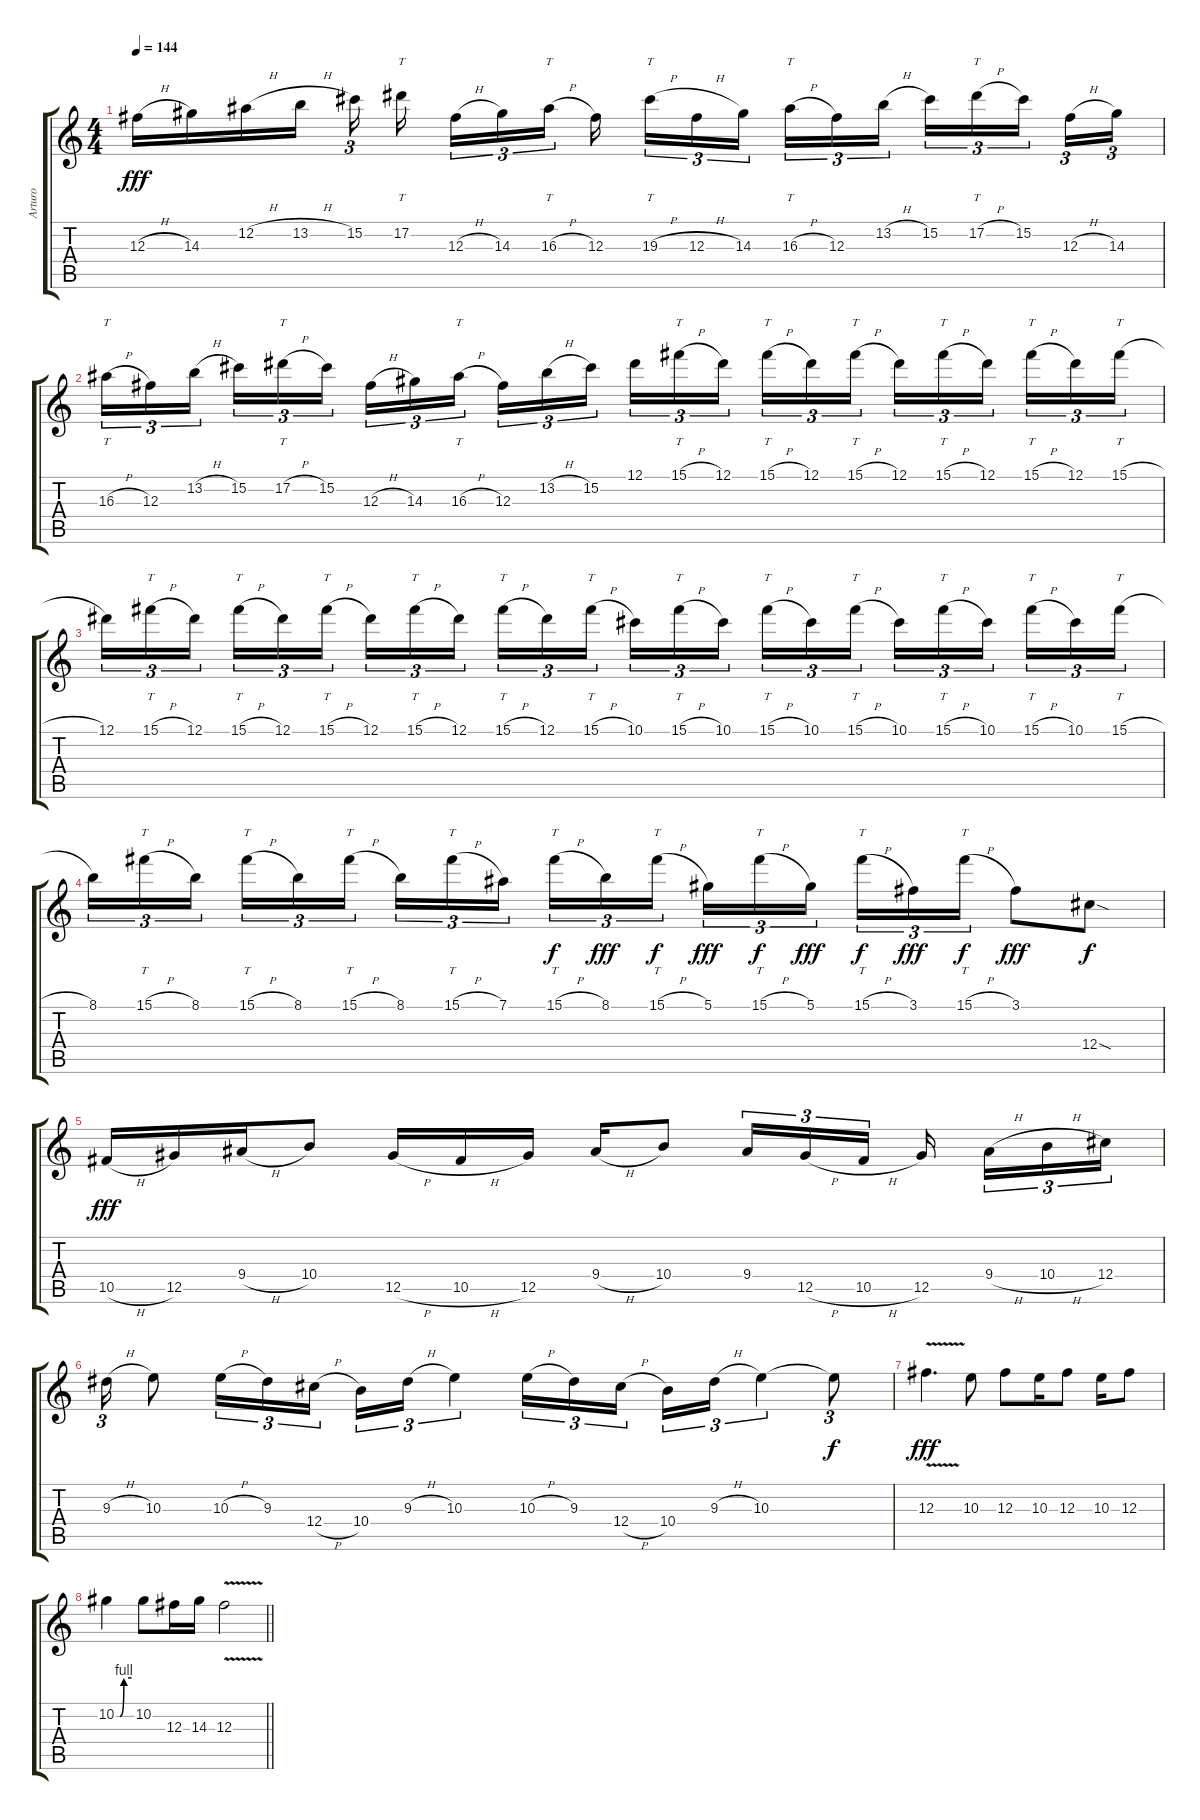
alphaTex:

\track ("Arturo" "Arturo") {instrument overdrivenguitar}
\staff {score tabs}
\tuning (Eb4 Bb3 Gb3 Db3 Ab2 Eb2) {hide}
\ts (4 4)
\tempo 144
\clef g2
\ks c
12.3{h}.16{dy fff} 14.3.16 12.2{h}.16 13.2{h}.16 15.2.16{tu (3 2) beam splitsecondary} 17.2.16{tt beam splitsecondary} 12.3{h}.16{tu (3 2)} 14.3.16{tu (3 2)} 16.3{h}.16{tt tu (3 2) beam splitsecondary} 12.3.16 19.3{h}.16{tt tu (3 2)} 12.3{h}.16{tu (3 2)} 14.3.16{tu (3 2) beam splitsecondary} 16.3{h}.16{tt tu (3 2)} 12.3.16{tu (3 2)} 13.2{h}.16{tu (3 2) beam splitsecondary} 15.2.16{tu (3 2)} 17.2{h}.16{tt tu (3 2)} 15.2.16{tu (3 2) beam splitsecondary} 12.3{h}.16{tu (3 2)} 14.3.16{tu (3 2)} |
16.3{h}.16{tt tu (3 2)} 12.3.16{tu (3 2)} 13.2{h}.16{tu (3 2) beam splitsecondary} 15.2.16{tu (3 2)} 17.2{h}.16{tt tu (3 2)} 15.2.16{tu (3 2)} 12.3{h}.16{tu (3 2)} 14.3.16{tu (3 2)} 16.3{h}.16{tt tu (3 2) beam splitsecondary} 12.3.16{tu (3 2)} 13.2{h}.16{tu (3 2)} 15.2.16{tu (3 2)} 12.1.16{tu (3 2)} 15.1{h}.16{tt tu (3 2)} 12.1.16{tu (3 2) beam splitsecondary} 15.1{h}.16{tt tu (3 2)} 12.1.16{tu (3 2)} 15.1{h}.16{tt tu (3 2)} 12.1.16{tu (3 2)} 15.1{h}.16{tt tu (3 2)} 12.1.16{tu (3 2) beam splitsecondary} 15.1{h}.16{tt tu (3 2)} 12.1.16{tu (3 2)} 15.1{h}.16{tt tu (3 2)} |
12.1.16{tu (3 2)} 15.1{h}.16{tt tu (3 2)} 12.1.16{tu (3 2) beam splitsecondary} 15.1{h}.16{tt tu (3 2)} 12.1.16{tu (3 2)} 15.1{h}.16{tt tu (3 2)} 12.1.16{tu (3 2)} 15.1{h}.16{tt tu (3 2)} 12.1.16{tu (3 2) beam splitsecondary} 15.1{h}.16{tt tu (3 2)} 12.1.16{tu (3 2)} 15.1{h}.16{tt tu (3 2)} 10.1.16{tu (3 2)} 15.1{h}.16{tt tu (3 2)} 10.1.16{tu (3 2) beam splitsecondary} 15.1{h}.16{tt tu (3 2)} 10.1.16{tu (3 2)} 15.1{h}.16{tt tu (3 2)} 10.1.16{tu (3 2)} 15.1{h}.16{tt tu (3 2)} 10.1.16{tu (3 2) beam splitsecondary} 15.1{h}.16{tt tu (3 2)} 10.1.16{tu (3 2)} 15.1{h}.16{tt tu (3 2)} |
8.1.16{tu (3 2)} 15.1{h}.16{tt tu (3 2)} 8.1.16{tu (3 2) beam splitsecondary} 15.1{h}.16{tt tu (3 2)} 8.1.16{tu (3 2)} 15.1{h}.16{tt tu (3 2)} 8.1.16{tu (3 2)} 15.1{h}.16{tt tu (3 2)} 7.1.16{tu (3 2) beam splitsecondary} 15.1{h}.16{tt tu (3 2) dy f} 8.1.16{tu (3 2) dy fff} 15.1{h}.16{tt tu (3 2) dy f} 5.1.16{tu (3 2) dy fff} 15.1{h}.16{tt tu (3 2) dy f} 5.1.16{tu (3 2) dy fff beam splitsecondary} 15.1{h}.16{tt tu (3 2) dy f} 3.1.16{tu (3 2) dy fff} 15.1{h}.16{tt tu (3 2) dy f} 3.1.8{dy fff} 12.4{sod}.8{dy f} |
10.5{h}.16{dy fff} 12.5.16 9.4{h}.16 10.4.8 12.5{h}.16 10.5{h}.16 12.5.16{beam split} 9.4{h}.16{beam merge} 10.4.8{beam split} 9.4.16{tu (3 2)} 12.5{h}.16{tu (3 2) beam merge} 10.5{h}.16{tu (3 2) beam splitsecondary} 12.5.16{beam split} 9.4{h}.16{tu (3 2)} 10.4{h}.16{tu (3 2)} 12.4.16{tu (3 2)} |
9.3{h}.16{tu (3 2)} 10.3.8{beam split} 10.3{h}.16{tu (3 2) beam merge} 9.3.16{tu (3 2) beam merge} 12.4{h}.16{tu (3 2) beam split} 10.4.16{tu (3 2) beam merge} 9.3{h}.16{tu (3 2)} 10.3.4{tu (3 2)} 10.3{h}.16{tu (3 2)} 9.3.16{tu (3 2)} 12.4{h}.16{tu (3 2) beam split} 10.4.16{tu (3 2)} 9.3{h}.16{tu (3 2)} 10.3.4{tu (3 2)} 10.3{t}.8{tu (3 2) dy f} |
12.3{v}.4{d dy fff} 10.3.8 12.3.8 10.3.16 12.3.8 10.3.16 12.3.8 |
\barLineRight lightlight
10.2{be (custom 0 0 15 0 30 4 60 4)}.4 10.2.8 12.3.16 14.3.16 12.3{v}.2
